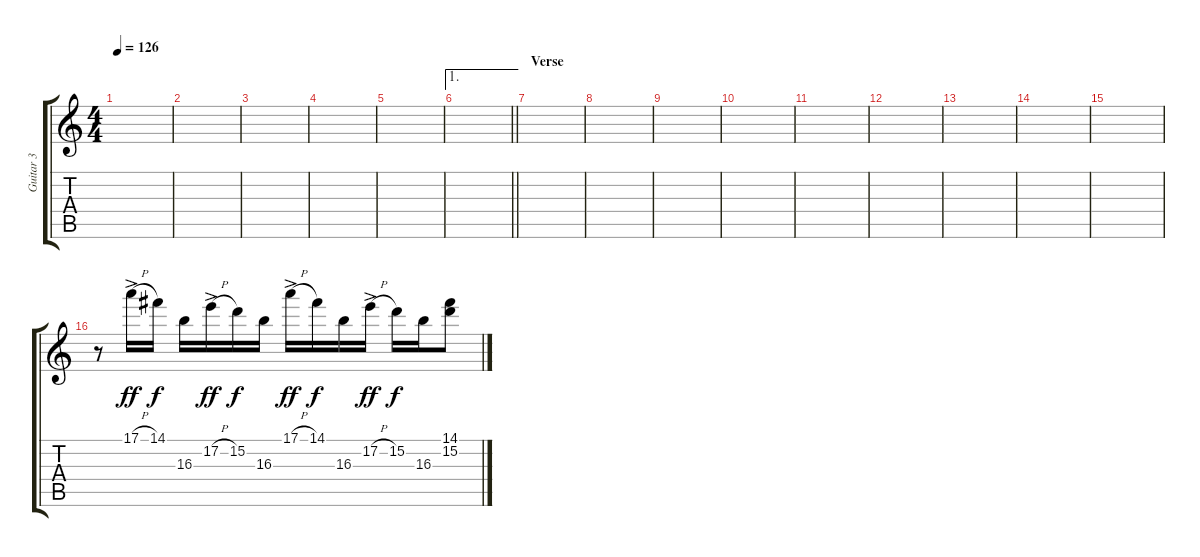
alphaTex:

\track ("Guitar 3" "Guitar 3") {instrument electricguitarclean}
\staff {score tabs}
\tuning (E4 B3 G3 D3 A2 E2) {hide}
\ts (4 4)
\tempo 126
\clef g2
\ks c
|
|
|
|
|
\ae 1
\barLineRight lightlight
|
\section ("" "Verse")
|
|
|
|
|
|
|
|
|
r.8 17.1{h ac}.16{dy ff} 14.1.16{dy f} 16.3.16 17.2{h ac}.16{dy ff} 15.2.16{dy f} 16.3.16 17.1{h ac}.16{dy ff} 14.1.16{dy f} 16.3.16 17.2{h ac}.16{dy ff} 15.2.16{dy f} 16.3.16 (14.1 15.2).8
